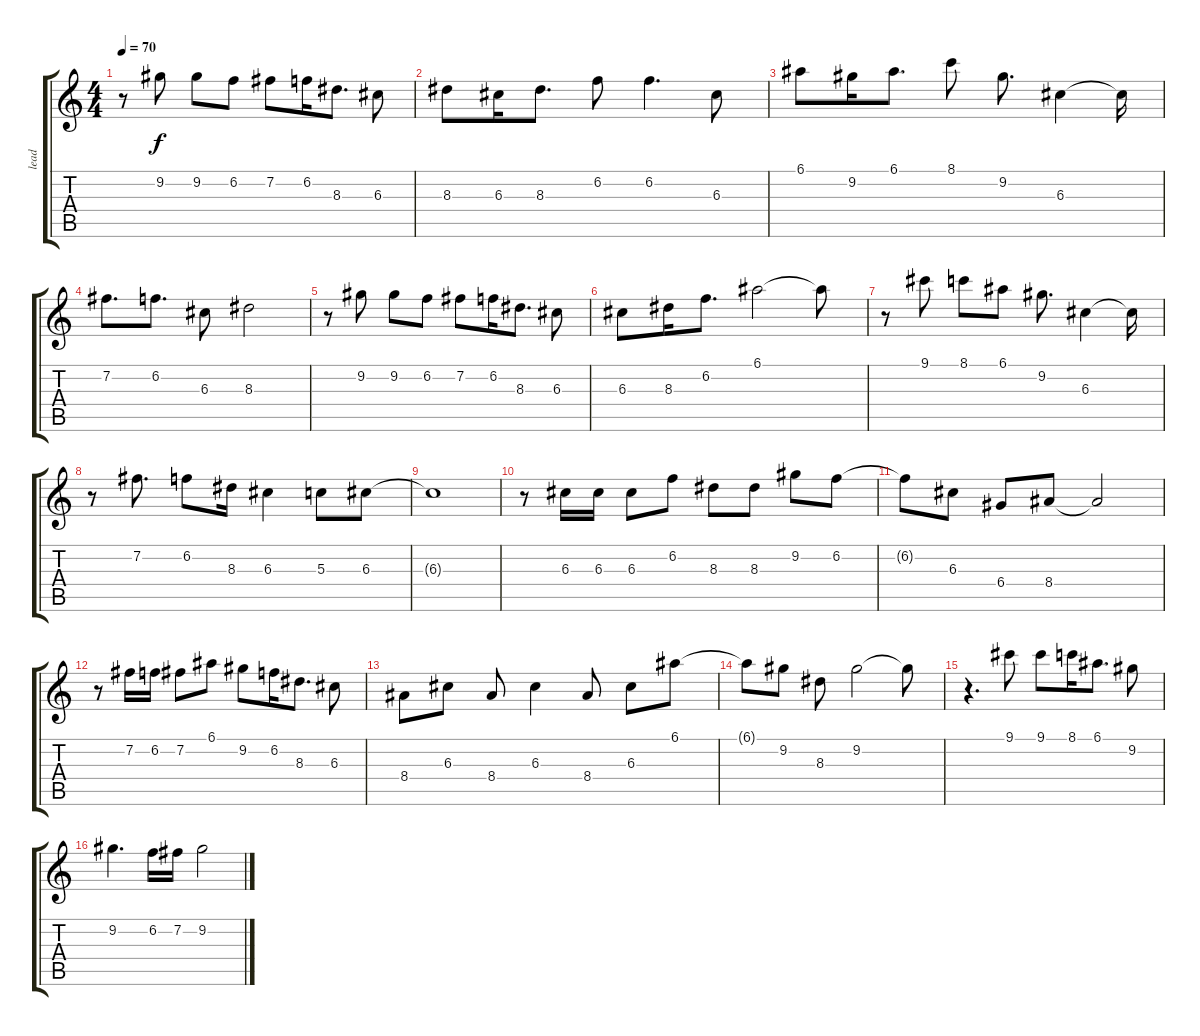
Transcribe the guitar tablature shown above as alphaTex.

\track ("lead" "lead") {instrument acousticguitarsteel}
\staff {score tabs}
\tuning (E4 B3 G3 D3 A2 E2) {hide}
\ts (4 4)
\tempo 70
\clef g2
\ks c
r.8{dy f instrument acousticguitarsteel} 9.2.8 9.2.8 6.2.8 7.2.8 6.2.16 8.3.8{d} 6.3.8 |
8.3.8 6.3.16 8.3.8{d} 6.2.8 6.2.4{d} 6.3.8 |
6.1.8 9.2.16 6.1.8{d} 8.1.8 9.2.8{d} 6.3.4 6.3{t}.16 |
7.2.8{d} 6.2.8{d} 6.3.8 8.3.2 |
r.8 9.2.8 9.2.8 6.2.8 7.2.8 6.2.16 8.3.8{d} 6.3.8 |
6.3.8 8.3.16 6.2.8{d} 6.1.2 6.1{t}.8 |
r.8 9.1.8 8.1.8 6.1.8 9.2.8{d} 6.3.4 6.3{t}.16 |
r.8 7.2.8{d} 6.2.8 8.3.16 6.3.4 5.3.8 6.3.8 |
6.3{t}.1 |
r.8 6.3.16 6.3.16 6.3.8 6.2.8 8.3.8 8.3.8 9.2.8 6.2.8 |
6.2{t}.8 6.3.8 6.4.8 8.4.8 8.4{t}.2 |
r.8 7.2.16 6.2.16 7.2.8 6.1.8 9.2.8 6.2.16 8.3.8{d} 6.3.8 |
8.4.8 6.3.8 8.4.8 6.3.4 8.4.8 6.3.8 6.1.8 |
6.1{t}.8 9.2.8 8.3.8 9.2.2 9.2{t}.8 |
r.4{d} 9.1.8 9.1.8 8.1.16 6.1.8{d} 9.2.8 |
9.2.4{d} 6.2.16 7.2.16 9.2.2
